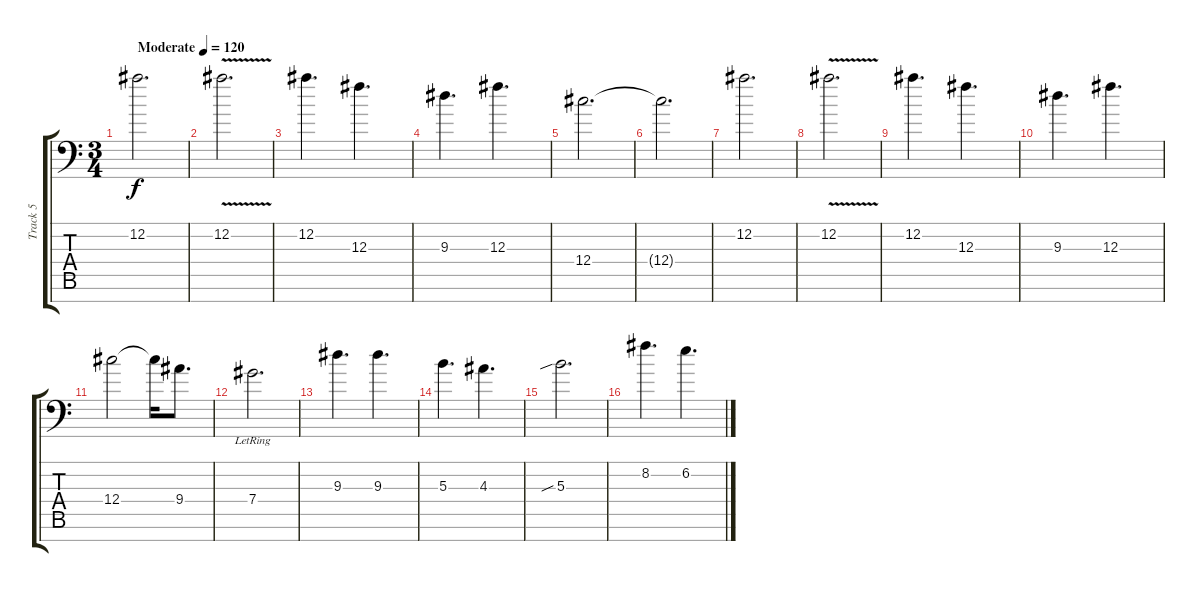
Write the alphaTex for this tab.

\track ("Track 5" "Track 5") {instrument overdrivenguitar}
\staff {score tabs}
\tuning (Eb4 Bb3 Gb3 Db3 Ab2 Eb2 Bb1) {hide}
\ts (3 4)
\tempo (120 "Moderate")
\clef f4
\ks c
12.2.2{d dy f instrument overdrivenguitar} |
12.2{v}.2{d} |
12.2.4{d} 12.3.4{d} |
9.3.4{d} 12.3.4{d} |
12.4.2{d} |
12.4{t}.2{d} |
12.2.2{d} |
12.2{v}.2{d} |
12.2.4{d} 12.3.4{d} |
9.3.4{d} 12.3.4{d} |
12.4.2 12.4{t}.16 9.4.8{d} |
7.4{lr}.2{d} |
9.3.4{d} 9.3.4{d} |
5.3.4{d} 4.3.4{d} |
5.3{sib}.2{d} |
8.2.4{d} 6.2.4{d}
